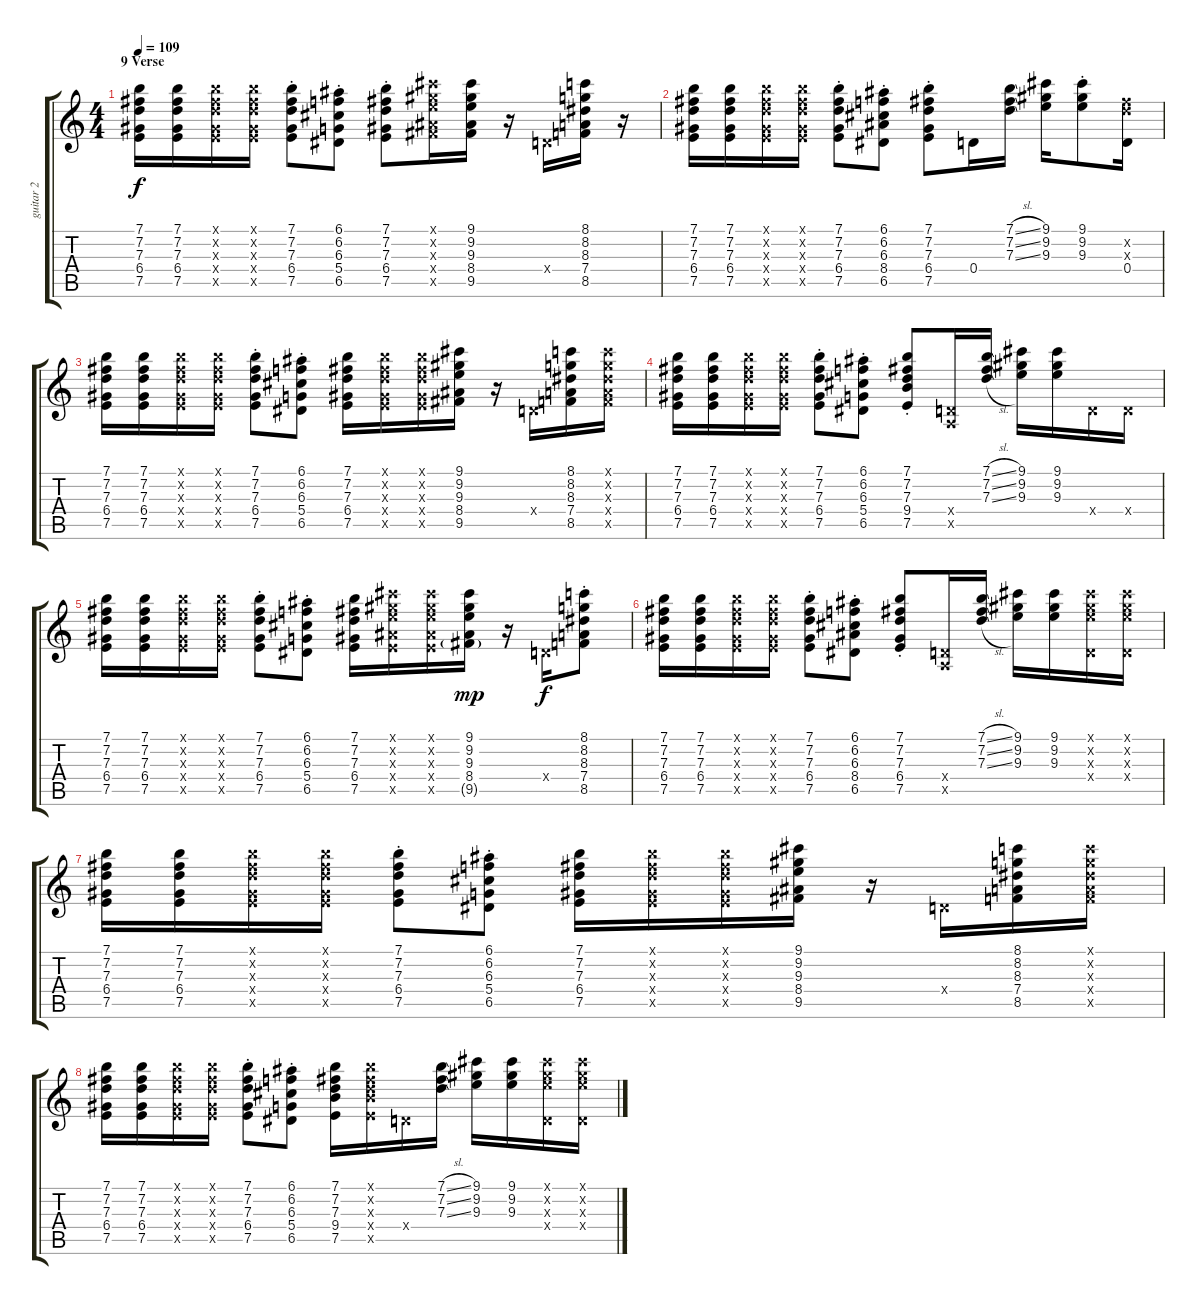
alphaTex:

\track ("guitar 2" "guitar 2") {instrument acousticguitarsteel}
\staff {score tabs}
\tuning (E4 B3 G3 D3 A2 E2) {hide}
\ts (4 4)
\section ("" "9 Verse")
\tempo 109
\clef g2
\ks c
(7.1 7.2 7.3 6.4 7.5).16{dy f} (7.1 7.2 7.3 6.4 7.5).16 (7.1{x} 7.2{x} 7.3{x} 6.4{x} 7.5{x}).16 (7.1{x} 7.2{x} 7.3{x} 6.4{x} 7.5{x}).16 (7.1{st} 7.2{st} 7.3{st} 6.4{st} 7.5{st}).8 (6.1{st} 6.2{st} 6.3{st} 5.4{st} 6.5{st}).8 (7.1{st} 7.2{st} 7.3{st} 6.4{st} 7.5{st}).8 (9.1{x} 9.2{x} 9.3{x} 8.4{x} 9.5{x}).16 (9.1 9.2 9.3 8.4 9.5).16 r.16 0.4{x}.16 (8.1 8.2 8.3 7.4 8.5).16 r.16 |
(7.1 7.2 7.3 6.4 7.5).16 (7.1 7.2 7.3 6.4 7.5).16 (7.1{x} 7.2{x} 7.3{x} 6.4{x} 7.5{x}).16 (7.1{x} 7.2{x} 7.3{x} 6.4{x} 7.5{x}).16 (7.1{st} 7.2{st} 7.3{st} 6.4{st} 7.5{st}).8 (6.1{st} 6.2{st} 6.3{st} 8.4{st} 6.5{st}).8 (7.1{st} 7.2{st} 7.3{st} 6.4{st} 7.5{st}).8 0.4.16 (7.1{sl} 7.2{sl} 7.3{sl}).16 (9.1 9.2 9.3).16 (9.1{st} 9.2{st} 9.3{st}).8 (7.2{x} 7.3{x} 0.4).16 |
(7.1 7.2 7.3 6.4 7.5).16 (7.1 7.2 7.3 6.4 7.5).16 (7.1{x} 7.2{x} 7.3{x} 6.4{x} 7.5{x}).16 (7.1{x} 7.2{x} 7.3{x} 6.4{x} 7.5{x}).16 (7.1{st} 7.2{st} 7.3{st} 6.4{st} 7.5{st}).8 (6.1{st} 6.2{st} 6.3{st} 5.4{st} 6.5{st}).8 (7.1 7.2 7.3 6.4 7.5).16 (7.1{x} 7.2{x} 7.3{x} 6.4{x} 7.5{x}).16 (7.1{x} 7.2{x} 7.3{x} 6.4{x} 7.5{x}).16 (9.1 9.2 9.3 8.4 9.5).16 r.16 0.4{x}.16 (8.1 8.2 8.3 7.4 8.5).16 (8.1{x} 8.2{x} 8.3{x} 7.4{x} 8.5{x}).16 |
(7.1 7.2 7.3 6.4 7.5).16 (7.1 7.2 7.3 6.4 7.5).16 (7.1{x} 7.2{x} 7.3{x} 6.4{x} 7.5{x}).16 (7.1{x} 7.2{x} 7.3{x} 6.4{x} 7.5{x}).16 (7.1{st} 7.2{st} 7.3{st} 6.4{st} 7.5{st}).8 (6.1{st} 6.2{st} 6.3{st} 5.4{st} 6.5{st}).8 (7.1{st} 7.2{st} 7.3{st} 9.4{st} 7.5{st}).8 (0.4{x} 0.5{x}).16 (7.1{sl} 7.2{sl} 7.3{sl}).16 (9.1 9.2 9.3).16 (9.1 9.2 9.3).16 0.4{x}.16 0.4{x}.16 |
(7.1 7.2 7.3 6.4 7.5).16 (7.1 7.2 7.3 6.4 7.5).16 (7.1{x} 7.2{x} 7.3{x} 6.4{x} 7.5{x}).16 (7.1{x} 7.2{x} 7.3{x} 6.4{x} 7.5{x}).16 (7.1{st} 7.2{st} 7.3{st} 6.4{st} 7.5{st}).8 (6.1{st} 6.2{st} 6.3{st} 5.4{st} 6.5{st}).8 (7.1 7.2 7.3 6.4 7.5).16 (9.1{x} 9.2{x} 9.3{x} 8.4{x} 7.5{x}).16 (9.1{x} 9.2{x} 9.3{x} 8.4{x} 7.5{x}).16 (9.1 9.2 9.3 8.4 9.5{g}).16{dy mp} r.16 0.4{x}.16{dy f} (8.1{st} 8.2{st} 8.3{st} 7.4{st} 8.5{st}).8 |
(7.1 7.2 7.3 6.4 7.5).16 (7.1 7.2 7.3 6.4 7.5).16 (7.1{x} 7.2{x} 7.3{x} 6.4{x} 7.5{x}).16 (7.1{x} 7.2{x} 7.3{x} 6.4{x} 7.5{x}).16 (7.1{st} 7.2{st} 7.3{st} 6.4{st} 7.5{st}).8 (6.1{st} 6.2{st} 6.3{st} 8.4{st} 6.5{st}).8 (7.1{st} 7.2{st} 7.3{st} 6.4{st} 7.5{st}).8 (0.4{x} 0.5{x}).16 (7.1{sl} 7.2{sl} 7.3{sl}).16 (9.1 9.2 9.3).16 (9.1 9.2 9.3).16 (9.1{x} 9.2{x} 9.3{x} 0.4{x}).16 (9.1{x} 9.2{x} 9.3{x} 0.4{x}).16 |
(7.1 7.2 7.3 6.4 7.5).16 (7.1 7.2 7.3 6.4 7.5).16 (7.1{x} 7.2{x} 7.3{x} 6.4{x} 7.5{x}).16 (7.1{x} 7.2{x} 7.3{x} 6.4{x} 7.5{x}).16 (7.1{st} 7.2{st} 7.3{st} 6.4{st} 7.5{st}).8 (6.1{st} 6.2{st} 6.3{st} 5.4{st} 6.5{st}).8 (7.1 7.2 7.3 6.4 7.5).16 (7.1{x} 7.2{x} 7.3{x} 6.4{x} 7.5{x}).16 (7.1{x} 7.2{x} 7.3{x} 6.4{x} 7.5{x}).16 (9.1 9.2 9.3 8.4 9.5).16 r.16 0.4{x}.16 (8.1 8.2 8.3 7.4 8.5).16 (8.1{x} 8.2{x} 8.3{x} 7.4{x} 8.5{x}).16 |
(7.1 7.2 7.3 6.4 7.5).16 (7.1 7.2 7.3 6.4 7.5).16 (7.1{x} 7.2{x} 7.3{x} 6.4{x} 7.5{x}).16 (7.1{x} 7.2{x} 7.3{x} 6.4{x} 7.5{x}).16 (7.1{st} 7.2{st} 7.3{st} 6.4{st} 7.5{st}).8 (6.1{st} 6.2{st} 6.3{st} 5.4{st} 6.5{st}).8 (7.1 7.2 7.3 9.4 7.5).16 (7.1{x} 7.2{x} 7.3{x} 9.4{x} 7.5{x}).16 0.4{x}.16 (7.1{sl} 7.2{sl} 7.3{sl}).16 (9.1 9.2 9.3).16 (9.1 9.2 9.3).16 (9.1{x} 9.2{x} 9.3{x} 0.4{x}).16 (9.1{x} 9.2{x} 9.3{x} 0.4{x}).16
